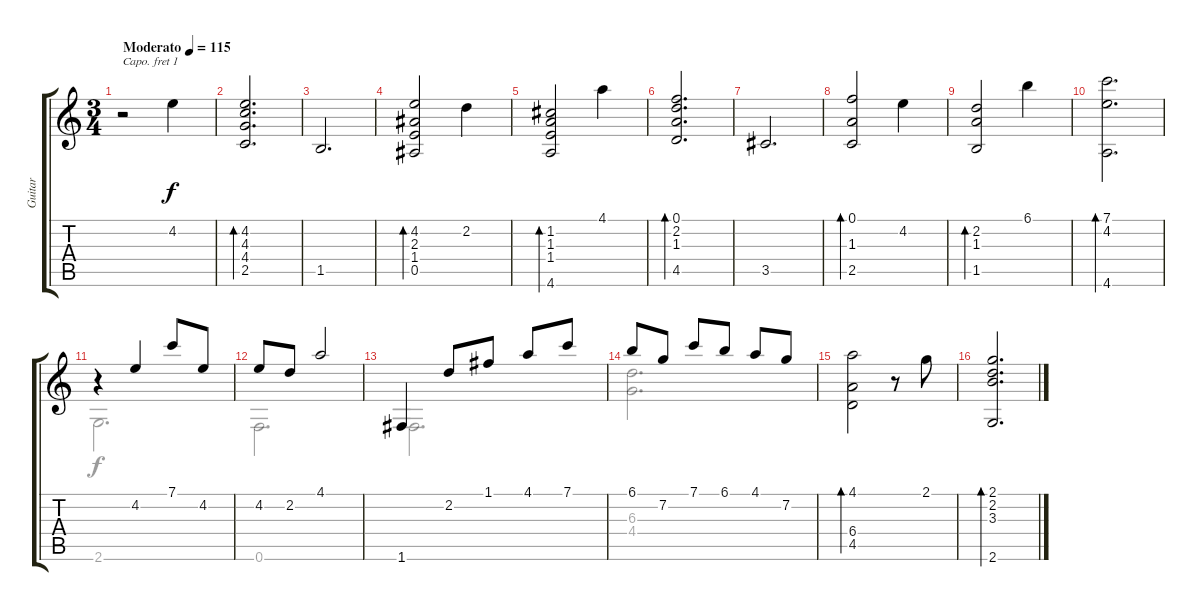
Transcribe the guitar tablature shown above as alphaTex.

\track ("Guitar" "Guitar") {instrument acousticguitarnylon}
\staff {score tabs}
\capo 1
\tuning (E4 B3 G3 D3 A2 E2) {hide}
\voice
\ts (3 4)
\tempo (115 "Moderato")
\clef g2
\ks c
r.2{dy f instrument acousticguitarnylon} 4.2.4 |
(4.2 4.3 4.4 2.5).2{d bd 240} |
1.5.2{d} |
(4.2 2.3 1.4 0.5).2{bd 240} 2.2.4 |
(1.2 1.3 1.4 4.6).2{bd 240} 4.1.4 |
(0.1 2.2 1.3 4.5).2{d bd 240} |
3.5.2{d} |
(0.1 1.3 2.5).2{bd 240} 4.2.4 |
(2.2 1.3 1.5).2{bd 240} 6.1.4 |
(7.1 4.2 4.6).2{d bd 240} |
r.4 4.2.4 7.1.8 4.2.8 |
4.2.8 2.2.8 4.1.2 |
1.6.4 2.2.8 1.1.8 4.1.8 7.1.8 |
6.1.8 7.2.8 7.1.8 6.1.8 4.1.8 7.2.8 |
(4.1 6.4 4.5).2{bd 240} r.8 2.1.8 |
(2.1 2.2 3.3 2.6).2{d bd 240}
\voice
\clef g2
\ottava regular
\simile none
\ks c
|
|
|
|
|
|
|
|
|
|
2.6.2{d} |
0.6.2{d} |
1.6.2{d} |
(6.3 4.4).2{d} |
|
